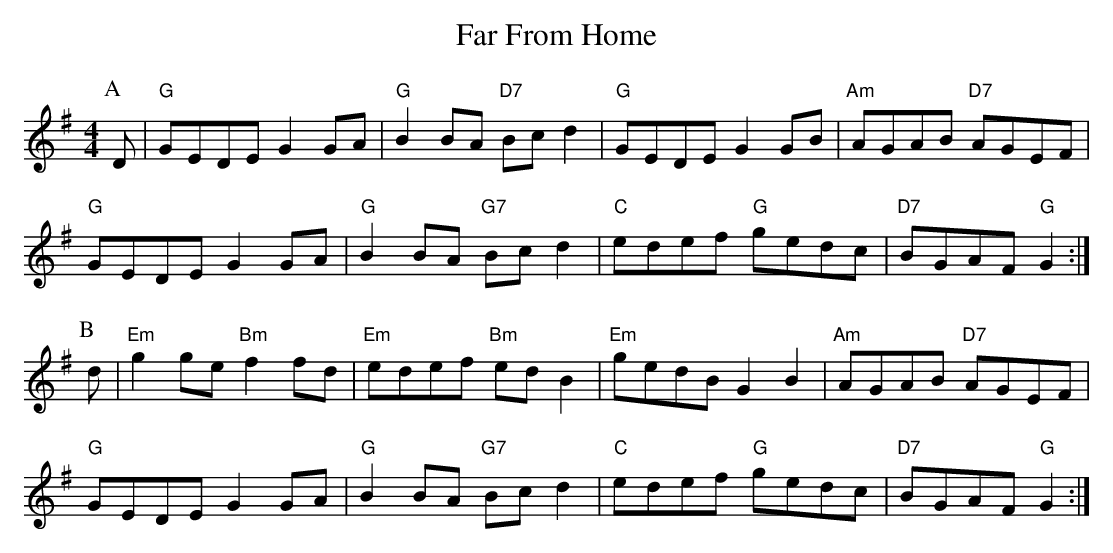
X:1
T:Far From Home
M:4/4
L:1/4
K:G
P:A
D/2|"G"G/2E/2D/2E/2 GG/2A/2|"G"BB/2A/2 "D7"B/2c/2d|"G"G/2E/2D/2E/2 GG/2B/2|\
"Am"A/2G/2A/2B/2 "D7"A/2G/2E/2F/2|
"G"G/2E/2D/2E/2 GG/2A/2|"G"BB/2A/2 "G7"B/2c/2d|"C"e/2d/2e/2f/2 "G"g/2e/2d/2c/2\
|"D7"B/2G/2A/2F/2 "G"G:|
P:B
d/2|"Em"gg/2e/2 "Bm"ff/2d/2|"Em"e/2d/2e/2f/2 "Bm"e/2d/2B|"Em"g/2e/2d/2B/2 GB|\
"Am"A/2G/2A/2B/2 "D7"A/2G/2E/2F/2|
"G"G/2E/2D/2E/2 GG/2A/2|"G"BB/2A/2 "G7"B/2c/2d|"C"e/2d/2e/2f/2 "G"g/2e/2d/2c/2\
|"D7"B/2G/2A/2F/2 "G"G:|
